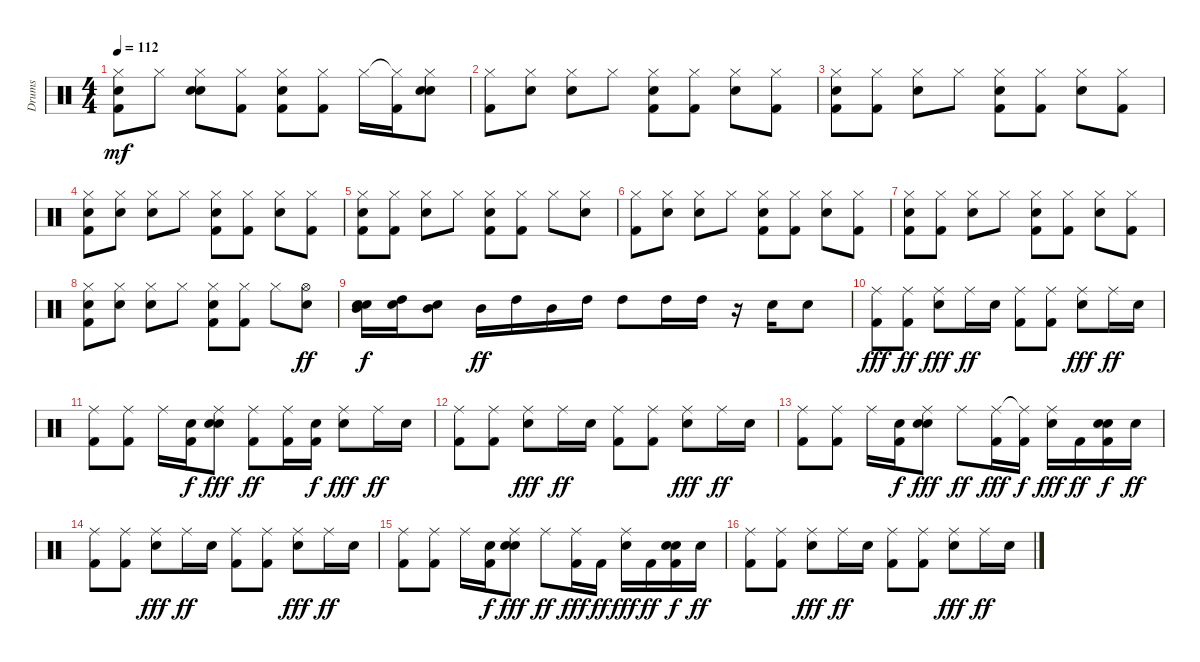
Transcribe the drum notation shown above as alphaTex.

\track ("Drums" "Drums") {instrument percussion}
\staff {score}
\articulation defaults
\ts (4 4)
\tempo 112
\clef neutral
\ks c
("Hi-Hat (closed)" "Snare (hit) 2" "Kick (hit) 2").8{dy mf} "Hi-Hat (closed)".8 ("Hi-Hat (closed)" "Snare (hit) 2" "Snare (hit)").8 ("Hi-Hat (closed)" "Kick (hit) 2").8 ("Hi-Hat (closed)" "Snare (hit) 2" "Kick (hit) 2").8 ("Hi-Hat (closed)" "Kick (hit) 2").8 "Hi-Hat (closed)".16 ("Hi-Hat (closed)"{t} "Kick (hit) 2").16 ("Hi-Hat (closed)" "Snare (hit) 2" "Snare (hit)").8 |
("Hi-Hat (closed)" "Kick (hit) 2").8 ("Hi-Hat (closed)" "Snare (hit)").8 ("Hi-Hat (closed)" "Snare (hit) 2").8 "Hi-Hat (closed)".8 ("Hi-Hat (closed)" "Snare (hit) 2" "Kick (hit) 2").8 ("Hi-Hat (closed)" "Kick (hit) 2").8 ("Hi-Hat (closed)" "Snare (hit) 2").8 ("Hi-Hat (closed)" "Kick (hit) 2").8 |
("Hi-Hat (closed)" "Snare (hit) 2" "Kick (hit) 2").8 ("Hi-Hat (closed)" "Kick (hit) 2").8 ("Hi-Hat (closed)" "Snare (hit) 2").8 "Hi-Hat (closed)".8 ("Hi-Hat (closed)" "Snare (hit) 2" "Kick (hit) 2").8 ("Hi-Hat (closed)" "Kick (hit) 2").8 ("Hi-Hat (closed)" "Snare (hit) 2").8 ("Hi-Hat (closed)" "Kick (hit) 2").8 |
("Hi-Hat (closed)" "Snare (hit) 2" "Kick (hit) 2").8 ("Hi-Hat (closed)" "Snare (hit)").8 ("Hi-Hat (closed)" "Snare (hit) 2").8 "Hi-Hat (closed)".8 ("Hi-Hat (closed)" "Snare (hit) 2" "Kick (hit) 2").8 ("Hi-Hat (closed)" "Kick (hit) 2").8 ("Hi-Hat (closed)" "Snare (hit) 2").8 ("Hi-Hat (closed)" "Kick (hit) 2").8 |
("Hi-Hat (closed)" "Snare (hit) 2" "Kick (hit) 2").8 ("Hi-Hat (closed)" "Kick (hit) 2").8 ("Hi-Hat (closed)" "Snare (hit) 2").8 "Hi-Hat (closed)".8 ("Hi-Hat (closed)" "Snare (hit) 2" "Kick (hit) 2").8 ("Hi-Hat (closed)" "Kick (hit) 2").8 "Hi-Hat (closed)".8 ("Hi-Hat (closed)" "Snare (hit) 2").8 |
("Hi-Hat (closed)" "Kick (hit) 2").8 ("Hi-Hat (closed)" "Snare (hit)").8 ("Hi-Hat (closed)" "Snare (hit) 2").8 "Hi-Hat (closed)".8 ("Hi-Hat (closed)" "Snare (hit) 2" "Kick (hit) 2").8 ("Hi-Hat (closed)" "Kick (hit) 2").8 ("Hi-Hat (closed)" "Snare (hit) 2").8 ("Hi-Hat (closed)" "Kick (hit) 2").8 |
("Hi-Hat (closed)" "Snare (hit) 2" "Kick (hit) 2").8 ("Hi-Hat (closed)" "Kick (hit) 2").8 ("Hi-Hat (closed)" "Snare (hit) 2").8 "Hi-Hat (closed)".8 ("Hi-Hat (closed)" "Snare (hit) 2" "Kick (hit) 2").8 ("Hi-Hat (closed)" "Kick (hit) 2").8 ("Hi-Hat (closed)" "Snare (hit) 2").8 ("Hi-Hat (closed)" "Kick (hit) 2").8 |
("Hi-Hat (closed)" "Snare (hit) 2" "Kick (hit) 2").8 ("Hi-Hat (closed)" "Snare (hit)").8 ("Hi-Hat (closed)" "Snare (hit) 2").8 "Hi-Hat (closed)".8 ("Hi-Hat (closed)" "Snare (hit) 2" "Kick (hit) 2").8 ("Hi-Hat (closed)" "Kick (hit) 2").8 "Hi-Hat (closed)".8 ("Hi-Hat (open)" "Snare (hit) 2").8{dy ff} |
("Snare (hit)" "Mid Tom (hit)" "Snare (hit)").16{dy f} ("Snare (hit)" "High Tom (hit)").16 ("Snare (hit)" "Mid Tom (hit)").8 "Mid Tom (hit)".16{dy ff} "High Tom (hit)".16 "Mid Tom (hit)".16 "High Tom (hit)".16 "High Tom (hit)".8 "High Tom (hit)".16 "High Tom (hit)".16 r.16 "Snare (hit) 2".16 "Snare (hit) 2".8 |
("Ride (middle)" "Kick (hit) 2").8{dy fff} ("Ride (middle)" "Kick (hit) 2").8{dy ff} ("Ride (middle)" "Snare (hit) 2").8{dy fff} "Ride (middle)".16{dy ff} "Snare (hit) 2".16 ("Ride (middle)" "Kick (hit) 2").8 ("Ride (middle)" "Kick (hit) 2").8 ("Ride (middle)" "Snare (hit) 2").8{dy fff} "Ride (middle)".16{dy ff} "Snare (hit) 2".16 |
("Ride (middle)" "Kick (hit) 2").8 ("Ride (middle)" "Kick (hit) 2").8 "Ride (middle)".16 ("Snare (hit)" "Kick (hit) 2").16{dy f} ("Ride (middle)" "Snare (hit) 2" "Snare (hit)").8{dy fff} ("Ride (middle)" "Kick (hit) 2").8{dy ff} ("Ride (middle)" "Kick (hit) 2").16 ("Snare (hit)" "Kick (hit) 2").16{dy f} ("Ride (middle)" "Snare (hit) 2").8{dy fff} "Ride (middle)".16{dy ff} "Snare (hit) 2".16 |
("Ride (middle)" "Kick (hit) 2").8 ("Ride (middle)" "Kick (hit) 2").8 ("Ride (middle)" "Snare (hit) 2").8{dy fff} "Ride (middle)".16{dy ff} "Snare (hit) 2".16 ("Ride (middle)" "Kick (hit) 2").8 ("Ride (middle)" "Kick (hit) 2").8 ("Ride (middle)" "Snare (hit) 2").8{dy fff} "Ride (middle)".16{dy ff} "Snare (hit) 2".16 |
("Ride (middle)" "Kick (hit) 2").8 ("Ride (middle)" "Kick (hit) 2").8 "Ride (middle)".16 ("Snare (hit)" "Kick (hit) 2").16{dy f} ("Ride (middle)" "Snare (hit) 2" "Snare (hit)").8{dy fff} "Ride (middle)".8{dy ff} ("Ride (middle)" "Kick (hit) 2").16{dy fff} ("Ride (middle)"{t} "Kick (hit) 2").16{dy f} ("Ride (middle)" "Snare (hit) 2").16{dy fff} "Kick (hit) 2".16{dy ff} ("Snare (hit)" "Snare (hit)" "Kick (hit) 2").16{dy f} "Snare (hit) 2".16{dy ff} |
("Ride (middle)" "Kick (hit) 2").8 ("Ride (middle)" "Kick (hit) 2").8 ("Ride (middle)" "Snare (hit) 2").8{dy fff} "Ride (middle)".16{dy ff} "Snare (hit) 2".16 ("Ride (middle)" "Kick (hit) 2").8 ("Ride (middle)" "Kick (hit) 2").8 ("Ride (middle)" "Snare (hit) 2").8{dy fff} "Ride (middle)".16{dy ff} "Snare (hit) 2".16 |
("Ride (middle)" "Kick (hit) 2").8 ("Ride (middle)" "Kick (hit) 2").8 "Ride (middle)".16 ("Snare (hit)" "Kick (hit) 2").16{dy f} ("Ride (middle)" "Snare (hit) 2" "Snare (hit)").8{dy fff} "Ride (middle)".8{dy ff} ("Ride (middle)" "Kick (hit) 2").16{dy fff} "Kick (hit) 2".16{dy ff} ("Ride (middle)" "Snare (hit) 2").16{dy fff} "Kick (hit) 2".16{dy ff} ("Snare (hit)" "Snare (hit)" "Kick (hit) 2").16{dy f} "Snare (hit) 2".16{dy ff} |
("Ride (middle)" "Kick (hit) 2").8 ("Ride (middle)" "Kick (hit) 2").8 ("Ride (middle)" "Snare (hit) 2").8{dy fff} "Ride (middle)".16{dy ff} "Snare (hit) 2".16 ("Ride (middle)" "Kick (hit) 2").8 ("Ride (middle)" "Kick (hit) 2").8 ("Ride (middle)" "Snare (hit) 2").8{dy fff} "Ride (middle)".16{dy ff} "Snare (hit) 2".16
